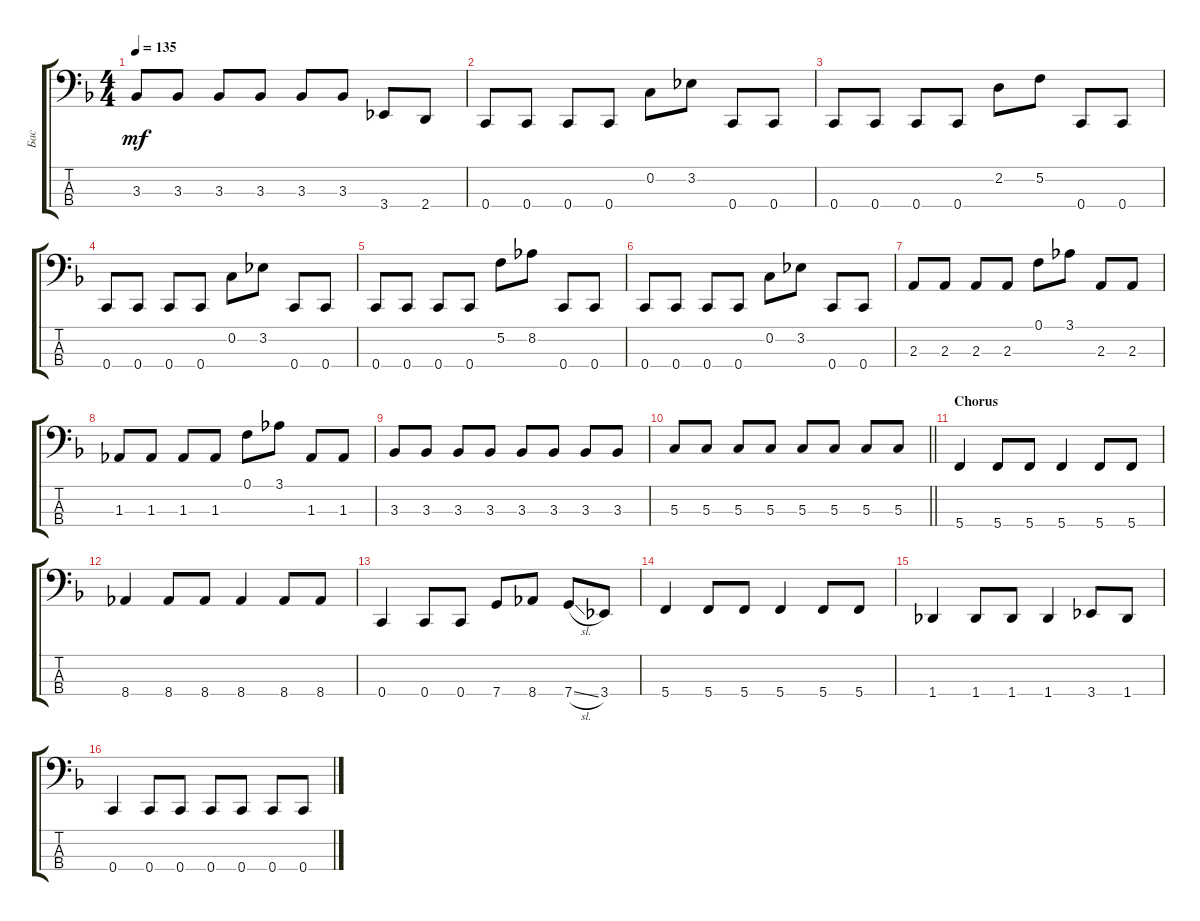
\track ("Бас" "Бас") {instrument electricbassfinger}
\staff {score tabs}
\tuning (F2 C2 G1 C1) {hide}
\ts (4 4)
\tempo 135
\clef f4
\ks dminor
3.3.8{dy mf} 3.3.8 3.3.8 3.3.8 3.3.8 3.3.8 3.4.8 2.4.8 |
0.4.8 0.4.8 0.4.8 0.4.8 0.2.8 3.2.8 0.4.8 0.4.8 |
0.4.8 0.4.8 0.4.8 0.4.8 2.2.8 5.2.8 0.4.8 0.4.8 |
0.4.8 0.4.8 0.4.8 0.4.8 0.2.8 3.2.8 0.4.8 0.4.8 |
0.4.8 0.4.8 0.4.8 0.4.8 5.2.8 8.2.8 0.4.8 0.4.8 |
0.4.8 0.4.8 0.4.8 0.4.8 0.2.8 3.2.8 0.4.8 0.4.8 |
2.3.8 2.3.8 2.3.8 2.3.8 0.1.8 3.1.8 2.3.8 2.3.8 |
1.3.8 1.3.8 1.3.8 1.3.8 0.1.8 3.1.8 1.3.8 1.3.8 |
3.3.8 3.3.8 3.3.8 3.3.8 3.3.8 3.3.8 3.3.8 3.3.8 |
\barLineRight lightlight
5.3.8 5.3.8 5.3.8 5.3.8 5.3.8 5.3.8 5.3.8 5.3.8 |
\section ("" "Chorus")
5.4.4 5.4.8 5.4.8 5.4.4 5.4.8 5.4.8 |
8.4.4 8.4.8 8.4.8 8.4.4 8.4.8 8.4.8 |
0.4.4 0.4.8 0.4.8 7.4.8 8.4.8 7.4{sl}.8 3.4.8 |
5.4.4 5.4.8 5.4.8 5.4.4 5.4.8 5.4.8 |
1.4.4 1.4.8 1.4.8 1.4.4 3.4.8 1.4.8 |
0.4.4 0.4.8 0.4.8 0.4.8 0.4.8 0.4.8 0.4.8
